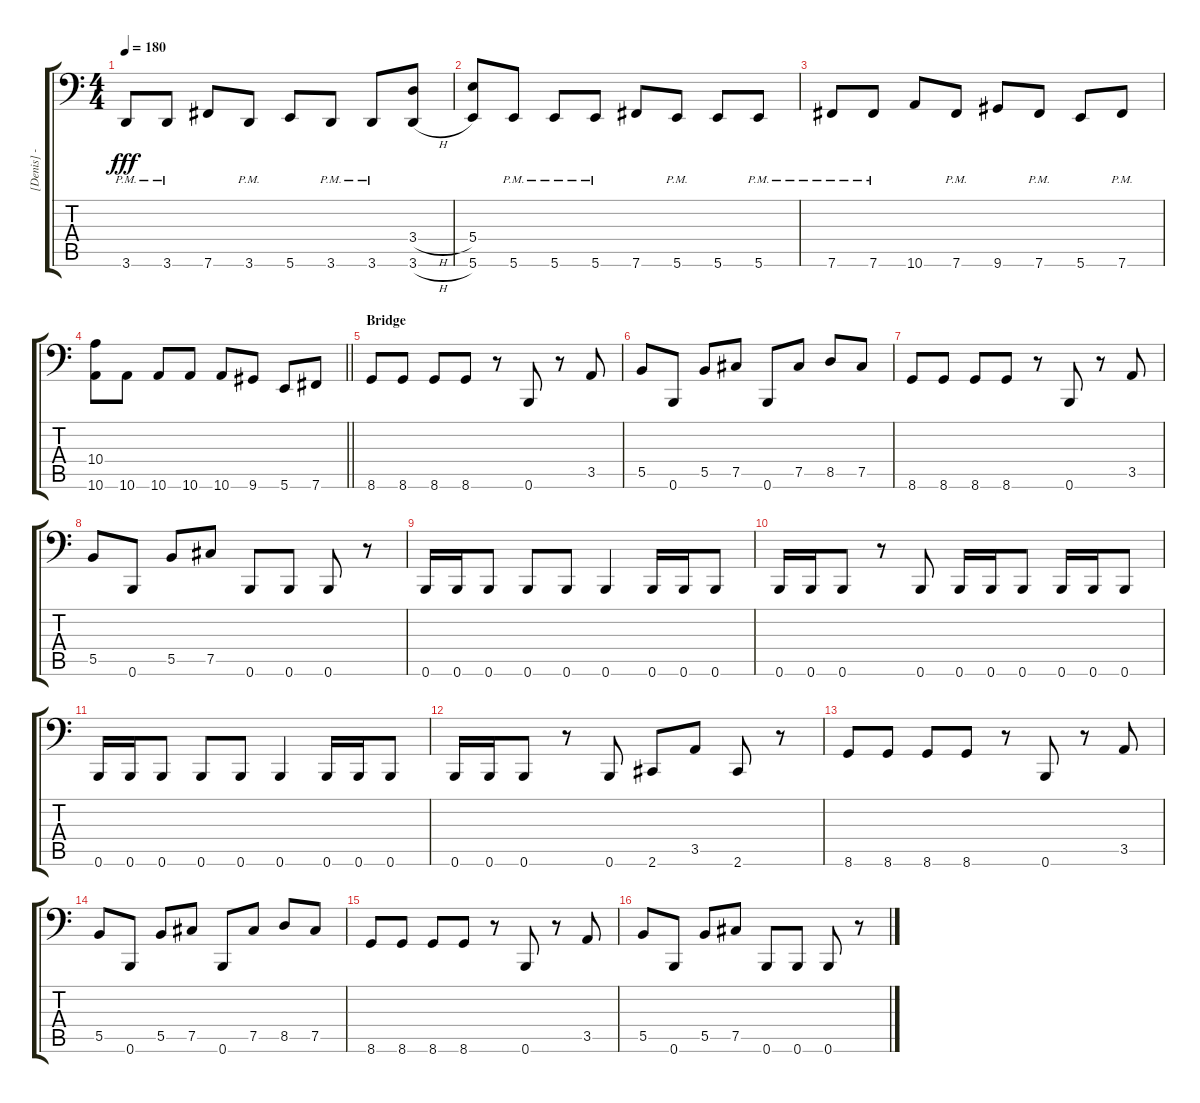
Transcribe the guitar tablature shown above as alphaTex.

\track ("[Denis] - Bass Guitar" "[Denis] - ") {instrument electricbassfinger}
\staff {score tabs}
\tuning (Db3 Ab2 E2 B1 Gb1 B0) {hide}
\ts (4 4)
\tempo 180
\clef f4
\ks c
3.6{pm}.8{dy fff} 3.6{pm}.8 7.6.8 3.6{pm}.8 5.6.8 3.6{pm}.8 3.6{pm}.8 (3.4{h} 3.6{h}).8 |
(5.4 5.6).8 5.6{pm}.8 5.6{pm}.8 5.6{pm}.8 7.6.8 5.6{pm}.8 5.6.8 5.6{pm}.8 |
7.6{pm}.8 7.6{pm}.8 10.6.8 7.6{pm}.8 9.6.8 7.6{pm}.8 5.6.8 7.6{pm}.8 |
\barLineRight lightlight
(10.4 10.6).8 10.6.8 10.6.8 10.6.8 10.6.8 9.6.8 5.6.8 7.6.8 |
\section ("" "Bridge")
8.6.8 8.6.8 8.6.8 8.6.8 r.8 0.6.8 r.8 3.5.8 |
5.5.8 0.6.8 5.5.8 7.5.8 0.6.8 7.5.8 8.5.8 7.5.8 |
8.6.8 8.6.8 8.6.8 8.6.8 r.8 0.6.8 r.8 3.5.8 |
5.5.8 0.6.8 5.5.8 7.5.8 0.6.8 0.6.8 0.6.8 r.8 |
0.6.16 0.6.16 0.6.8 0.6.8 0.6.8 0.6.4 0.6.16 0.6.16 0.6.8 |
0.6.16 0.6.16 0.6.8 r.8 0.6.8 0.6.16 0.6.16 0.6.8 0.6.16 0.6.16 0.6.8 |
0.6.16 0.6.16 0.6.8 0.6.8 0.6.8 0.6.4 0.6.16 0.6.16 0.6.8 |
0.6.16 0.6.16 0.6.8 r.8 0.6.8 2.6.8 3.5.8 2.6.8 r.8 |
8.6.8 8.6.8 8.6.8 8.6.8 r.8 0.6.8 r.8 3.5.8 |
5.5.8 0.6.8 5.5.8 7.5.8 0.6.8 7.5.8 8.5.8 7.5.8 |
8.6.8 8.6.8 8.6.8 8.6.8 r.8 0.6.8 r.8 3.5.8 |
5.5.8 0.6.8 5.5.8 7.5.8 0.6.8 0.6.8 0.6.8 r.8
